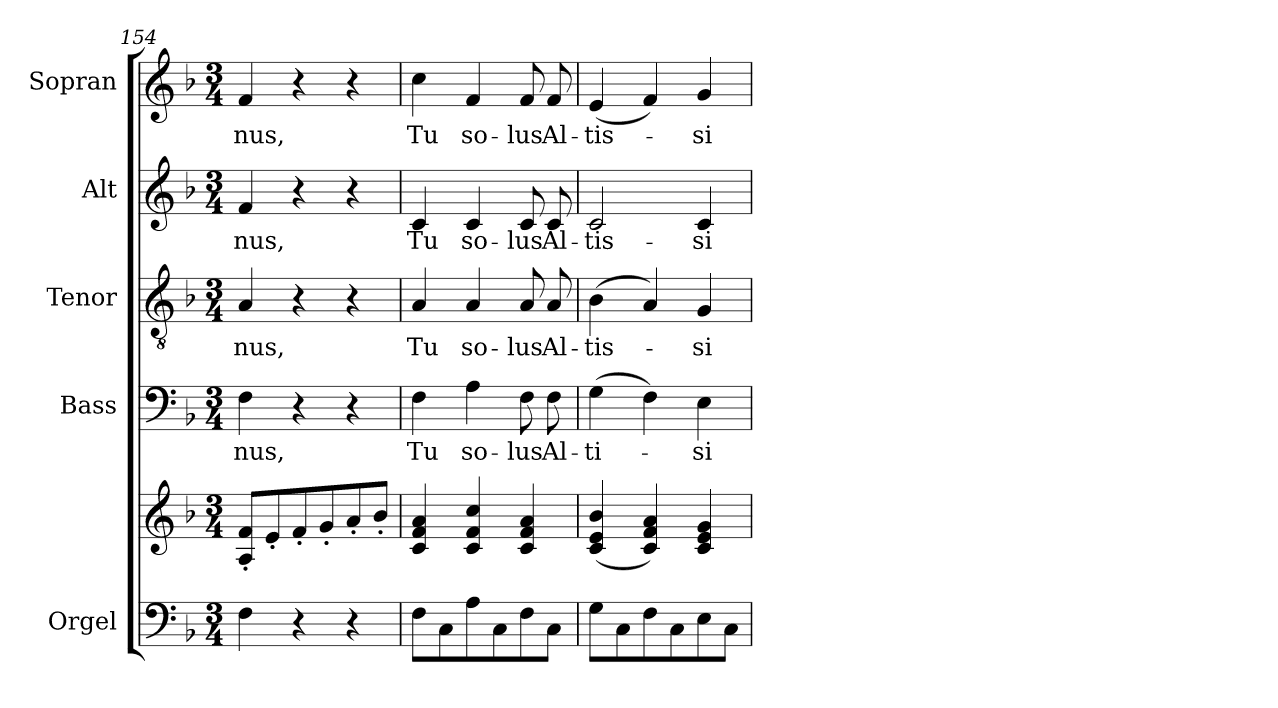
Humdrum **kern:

**kern	**kern	**kern	**text	**kern	**text	**kern	**text	**kern	**text
*part5	*part5	*part4	*part4	*part3	*part3	*part2	*part2	*part1	*part1
*staff6	*staff5	*staff4	*staff4	*staff3	*staff3	*staff2	*staff2	*staff1	*staff1
*I"Orgel	*	*I"Bass	*	*I"Tenor	*	*I"Alt	*	*I"Sopran	*
*I'Org.	*	*I'B.	*	*I'T.	*	*I'A.	*	*I'S.	*
*clefF4	*clefG2	*clefF4	*	*clefGv2	*	*clefG2	*	*clefG2	*
*k[b-]	*k[b-]	*k[b-]	*	*k[b-]	*	*k[b-]	*	*k[b-]	*
*F:	*F:	*F:	*	*F:	*	*F:	*	*F:	*
*M3/4	*M3/4	*M3/4	*	*M3/4	*	*M3/4	*	*M3/4	*
=154	=154	=154	=154	=154	=154	=154	=154	=154	=154
!	!	!	!LO:LY:b	!	!LO:LY:b	!	!LO:LY:b	!	!LO:LY:b
4F\	8A/'< 8f/'<L	4F\	-nus,	4A/	-nus,	4f/	-nus,	4f/	-nus,
.	8e'</	.	.	.	.	.	.	.	.
4r	8f'</	4r	.	4r	.	4r	.	4r	.
.	8g'</	.	.	.	.	.	.	.	.
4r	8a'</	4r	.	4r	.	4r	.	4r	.
.	8b-'</J	.	.	.	.	.	.	.	.
=155	=155	=155	=155	=155	=155	=155	=155	=155	=155
!	!	!	!LO:LY:b	!	!LO:LY:b	!	!LO:LY:b	!	!LO:LY:b
8F\L	4c/ 4f/ 4a/	4F\	Tu	4A/	Tu	4c/	Tu	4cc\	Tu
8C\	.	.	.	.	.	.	.	.	.
!	!	!	!LO:LY:b	!	!LO:LY:b	!	!LO:LY:b	!	!LO:LY:b
8A\	4c/ 4f/ 4cc/	4A\	so-	4A/	so-	4c/	so-	4f/	so-
8C\	.	.	.	.	.	.	.	.	.
!	!	!	!LO:LY:b	!	!LO:LY:b	!	!LO:LY:b	!	!LO:LY:b
8F\	4c/ 4f/ 4a/	8F\	-lus	8A/	-lus	8c/	-lus	8f/	-lus
!	!	!	!LO:LY:b	!	!LO:LY:b	!	!LO:LY:b	!	!LO:LY:b
8C\J	.	8F\	Al-	8A/	Al-	8c/	Al-	8f/	Al-
=156	=156	=156	=156	=156	=156	=156	=156	=156	=156
!	!	!	!LO:LY:b	!	!LO:LY:b	!	!LO:LY:b	!	!LO:LY:b
8G\L	(<4c/ 4e/ 4b-/	(>4G\	-ti-	(>4B-\	-tis-	2c/	-tis-	(<4e/	-tis-
8C\	.	.	.	.	.	.	.	.	.
8F\	4c/ 4f/ 4a/)	4F\)	.	4A/)	.	.	.	4f/)	.
8C\	.	.	.	.	.	.	.	.	.
!	!	!	!LO:LY:b	!	!LO:LY:b	!	!LO:LY:b	!	!LO:LY:b
8E\	4c/ 4e/ 4g/	4E\	-si-	4G/	-si-	4c/	-si-	4g/	-si-
8C\J	.	.	.	.	.	.	.	.	.
=	=	=	=	=	=	=	=	=	=
*-	*-	*-	*-	*-	*-	*-	*-	*-	*-
